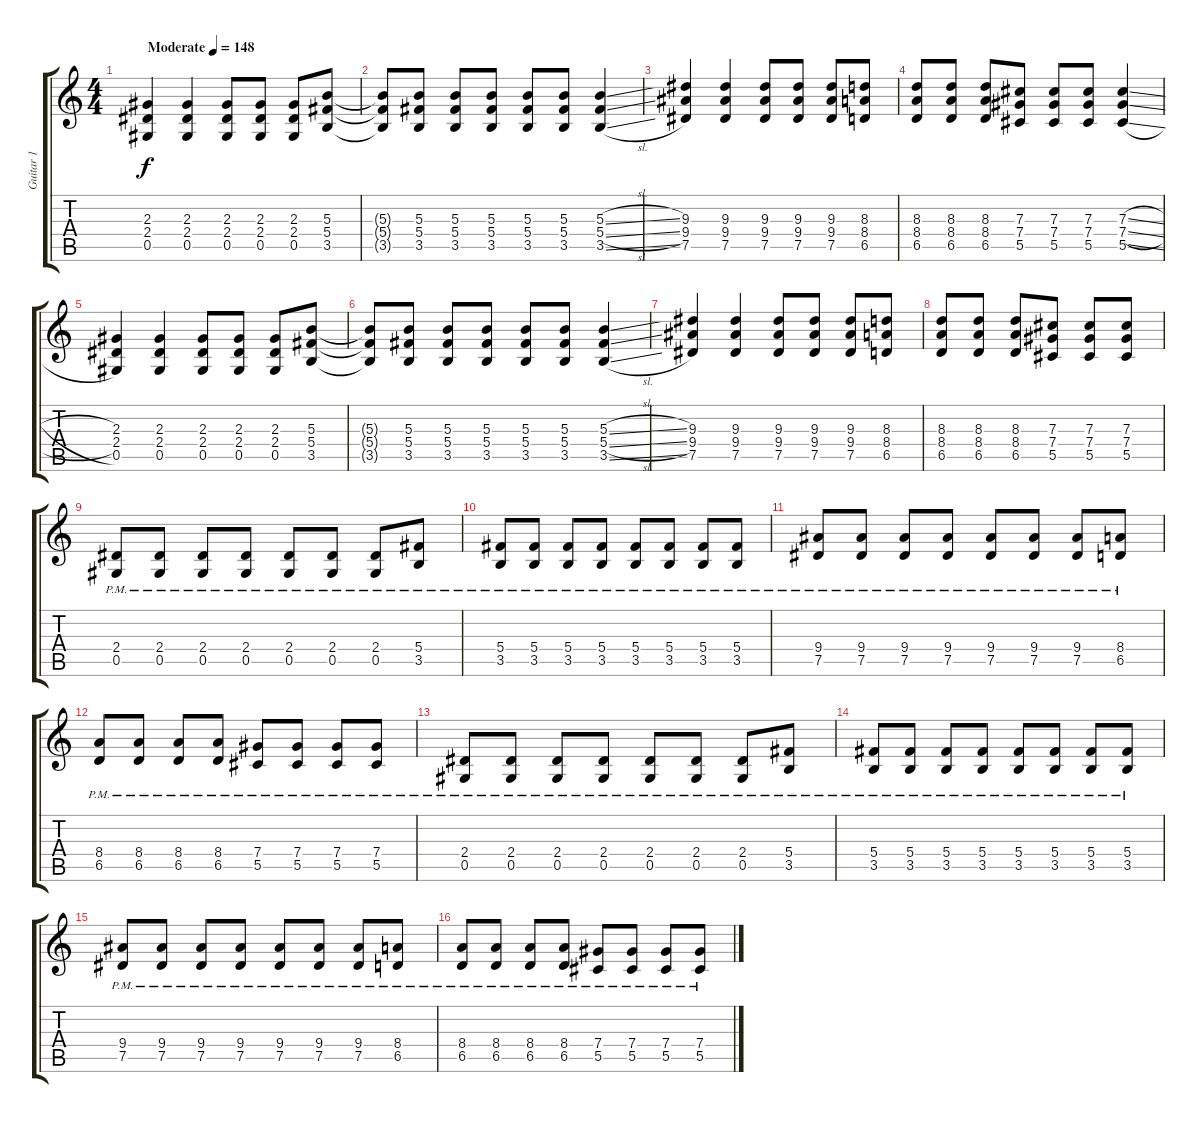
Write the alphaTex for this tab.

\track ("Guitar 1" "Guitar 1") {instrument distortionguitar}
\staff {score tabs}
\tuning (Eb4 Bb3 Gb3 Db3 Ab2 Db2) {hide}
\ts (4 4)
\tempo (148 "Moderate")
\clef g2
\ks c
(2.3 2.4 0.5).4{dy f instrument distortionguitar} (2.3 2.4 0.5).4 (2.3 2.4 0.5).8 (2.3 2.4 0.5).8 (2.3 2.4 0.5).8 (5.3 5.4 3.5).8 |
(5.3{t} 5.4{t} 3.5{t}).8 (5.3 5.4 3.5).8 (5.3 5.4 3.5).8 (5.3 5.4 3.5).8 (5.3 5.4 3.5).8 (5.3 5.4 3.5).8 (5.3{sl} 5.4{sl} 3.5{sl}).4 |
(9.3 9.4 7.5).4 (9.3 9.4 7.5).4 (9.3 9.4 7.5).8 (9.3 9.4 7.5).8 (9.3 9.4 7.5).8 (8.3 8.4 6.5).8 |
(8.3 8.4 6.5).8 (8.3 8.4 6.5).8 (8.3 8.4 6.5).8 (7.3 7.4 5.5).8 (7.3 7.4 5.5).8 (7.3 7.4 5.5).8 (7.3{sl} 7.4{sl} 5.5{sl}).4 |
(2.3 2.4 0.5).4 (2.3 2.4 0.5).4 (2.3 2.4 0.5).8 (2.3 2.4 0.5).8 (2.3 2.4 0.5).8 (5.3 5.4 3.5).8 |
(5.3{t} 5.4{t} 3.5{t}).8 (5.3 5.4 3.5).8 (5.3 5.4 3.5).8 (5.3 5.4 3.5).8 (5.3 5.4 3.5).8 (5.3 5.4 3.5).8 (5.3{sl} 5.4{sl} 3.5{sl}).4 |
(9.3 9.4 7.5).4 (9.3 9.4 7.5).4 (9.3 9.4 7.5).8 (9.3 9.4 7.5).8 (9.3 9.4 7.5).8 (8.3 8.4 6.5).8 |
(8.3 8.4 6.5).8 (8.3 8.4 6.5).8 (8.3 8.4 6.5).8 (7.3 7.4 5.5).8 (7.3 7.4 5.5).8 (7.3 7.4 5.5).8 |
(2.4{pm} 0.5).8 (2.4{pm} 0.5).8 (2.4{pm} 0.5).8 (2.4{pm} 0.5).8 (2.4{pm} 0.5).8 (2.4{pm} 0.5).8 (2.4{pm} 0.5).8 (5.4{pm} 3.5).8 |
(5.4{pm} 3.5).8 (5.4{pm} 3.5).8 (5.4{pm} 3.5).8 (5.4{pm} 3.5).8 (5.4{pm} 3.5).8 (5.4{pm} 3.5).8 (5.4{pm} 3.5).8 (5.4{pm} 3.5).8 |
(9.4{pm} 7.5).8 (9.4{pm} 7.5).8 (9.4{pm} 7.5).8 (9.4{pm} 7.5).8 (9.4{pm} 7.5).8 (9.4{pm} 7.5).8 (9.4{pm} 7.5).8 (8.4{pm} 6.5).8 |
(8.4{pm} 6.5).8 (8.4{pm} 6.5).8 (8.4{pm} 6.5).8 (8.4{pm} 6.5).8 (7.4{pm} 5.5).8 (7.4{pm} 5.5).8 (7.4{pm} 5.5).8 (7.4{pm} 5.5).8 |
(2.4{pm} 0.5).8 (2.4{pm} 0.5).8 (2.4{pm} 0.5).8 (2.4{pm} 0.5).8 (2.4{pm} 0.5).8 (2.4{pm} 0.5).8 (2.4{pm} 0.5).8 (5.4{pm} 3.5).8 |
(5.4{pm} 3.5).8 (5.4{pm} 3.5).8 (5.4{pm} 3.5).8 (5.4{pm} 3.5).8 (5.4{pm} 3.5).8 (5.4{pm} 3.5).8 (5.4{pm} 3.5).8 (5.4{pm} 3.5).8 |
(9.4{pm} 7.5).8 (9.4{pm} 7.5).8 (9.4{pm} 7.5).8 (9.4{pm} 7.5).8 (9.4{pm} 7.5).8 (9.4{pm} 7.5).8 (9.4{pm} 7.5).8 (8.4{pm} 6.5).8 |
(8.4{pm} 6.5).8 (8.4{pm} 6.5).8 (8.4{pm} 6.5).8 (8.4{pm} 6.5).8 (7.4{pm} 5.5).8 (7.4{pm} 5.5).8 (7.4{pm} 5.5).8 (7.4{pm} 5.5).8
